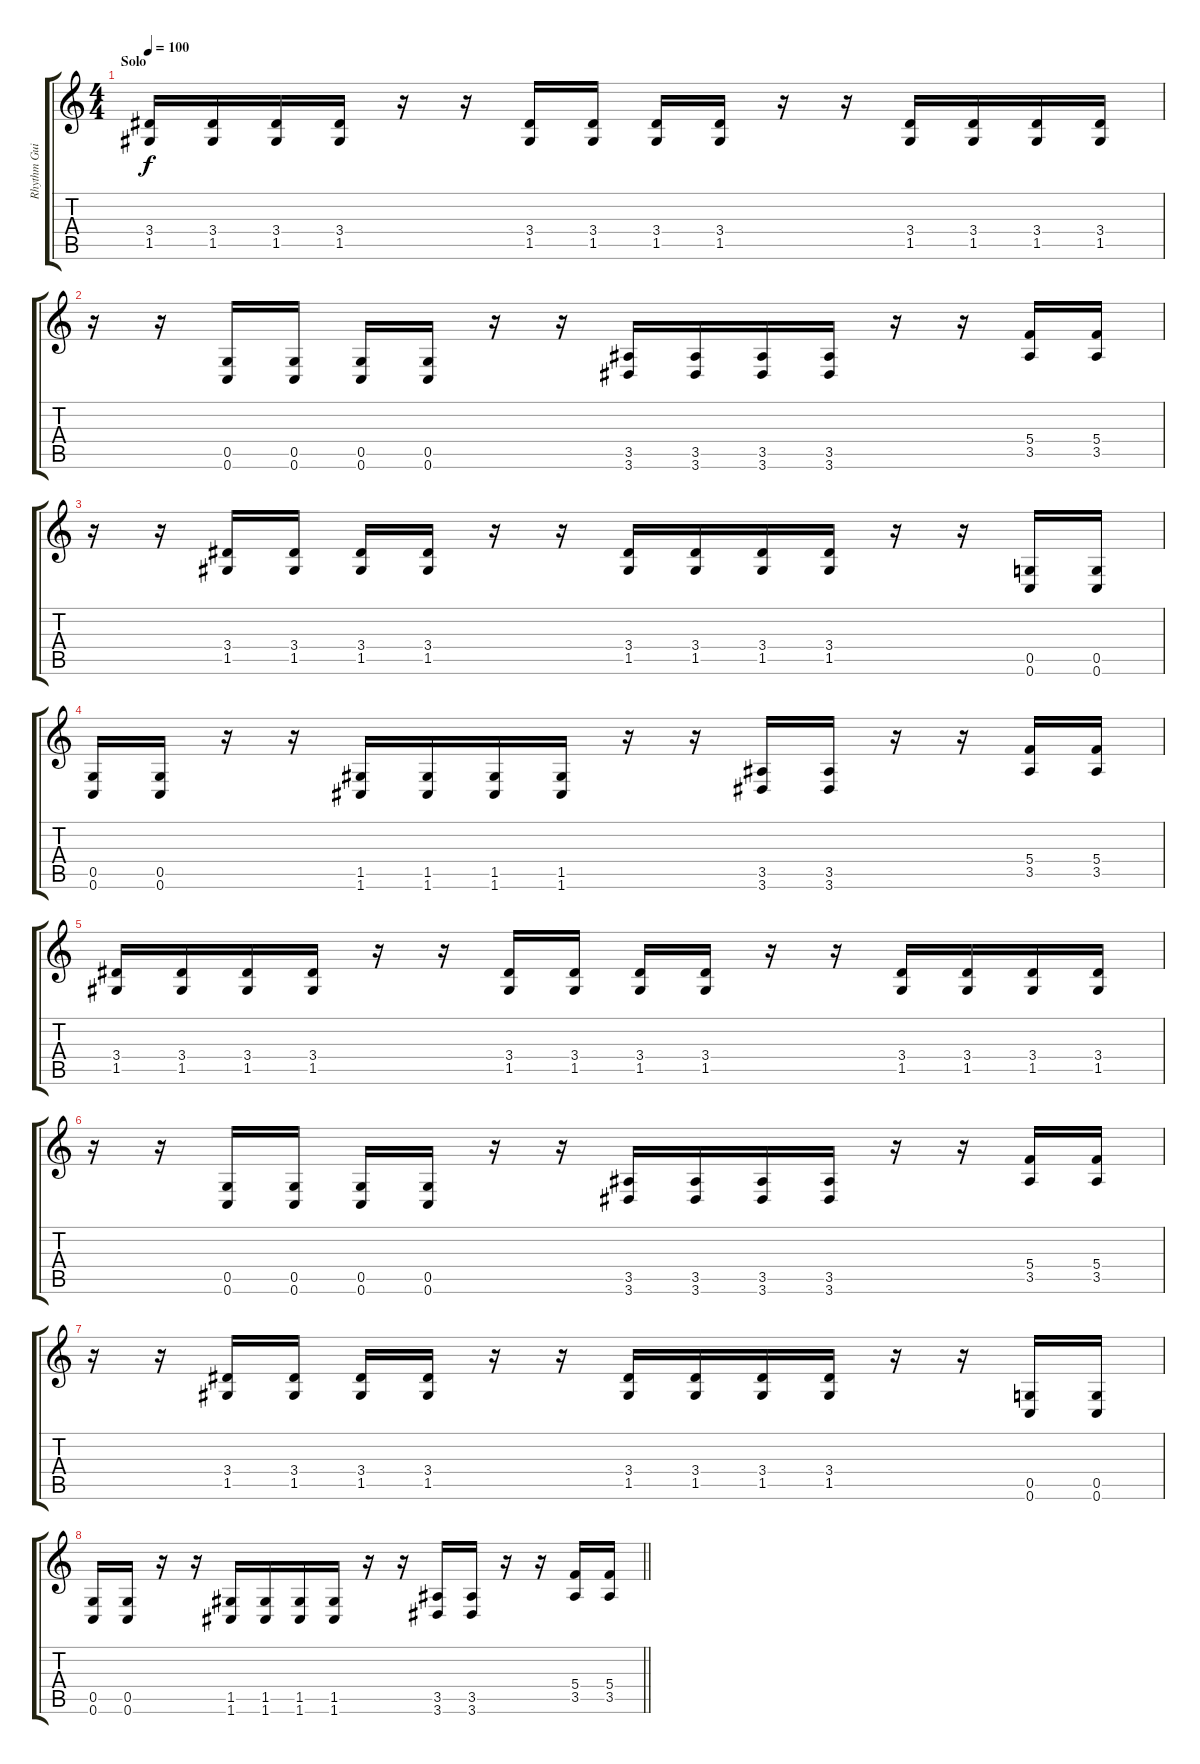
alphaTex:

\track ("Rhythm Guitar R/Roope" "Rhythm Gui") {instrument distortionguitar}
\staff {score tabs}
\tuning (D4 A3 F3 C3 G2 C2) {hide}
\ts (4 4)
\section ("" "Solo")
\tempo 100
\clef g2
\ks c
(3.4 1.5).16{dy f} (3.4 1.5).16 (3.4 1.5).16 (3.4 1.5).16 r.16 r.16 (3.4 1.5).16 (3.4 1.5).16 (3.4 1.5).16 (3.4 1.5).16 r.16 r.16 (3.4 1.5).16 (3.4 1.5).16 (3.4 1.5).16 (3.4 1.5).16 |
r.16 r.16 (0.5 0.6).16 (0.5 0.6).16 (0.5 0.6).16 (0.5 0.6).16 r.16 r.16 (3.5 3.6).16 (3.5 3.6).16 (3.5 3.6).16 (3.5 3.6).16 r.16 r.16 (5.4 3.5).16 (5.4 3.5).16 |
r.16 r.16 (3.4 1.5).16 (3.4 1.5).16 (3.4 1.5).16 (3.4 1.5).16 r.16 r.16 (3.4 1.5).16 (3.4 1.5).16 (3.4 1.5).16 (3.4 1.5).16 r.16 r.16 (0.5 0.6).16 (0.5 0.6).16 |
(0.5 0.6).16 (0.5 0.6).16 r.16 r.16 (1.5 1.6).16 (1.5 1.6).16 (1.5 1.6).16 (1.5 1.6).16 r.16 r.16 (3.5 3.6).16 (3.5 3.6).16 r.16 r.16 (5.4 3.5).16 (5.4 3.5).16 |
(3.4 1.5).16 (3.4 1.5).16 (3.4 1.5).16 (3.4 1.5).16 r.16 r.16 (3.4 1.5).16 (3.4 1.5).16 (3.4 1.5).16 (3.4 1.5).16 r.16 r.16 (3.4 1.5).16 (3.4 1.5).16 (3.4 1.5).16 (3.4 1.5).16 |
r.16 r.16 (0.5 0.6).16 (0.5 0.6).16 (0.5 0.6).16 (0.5 0.6).16 r.16 r.16 (3.5 3.6).16 (3.5 3.6).16 (3.5 3.6).16 (3.5 3.6).16 r.16 r.16 (5.4 3.5).16 (5.4 3.5).16 |
r.16 r.16 (3.4 1.5).16 (3.4 1.5).16 (3.4 1.5).16 (3.4 1.5).16 r.16 r.16 (3.4 1.5).16 (3.4 1.5).16 (3.4 1.5).16 (3.4 1.5).16 r.16 r.16 (0.5 0.6).16 (0.5 0.6).16 |
\barLineRight lightlight
(0.5 0.6).16 (0.5 0.6).16 r.16 r.16 (1.5 1.6).16 (1.5 1.6).16 (1.5 1.6).16 (1.5 1.6).16 r.16 r.16 (3.5 3.6).16 (3.5 3.6).16 r.16 r.16 (5.4 3.5).16 (5.4 3.5).16
